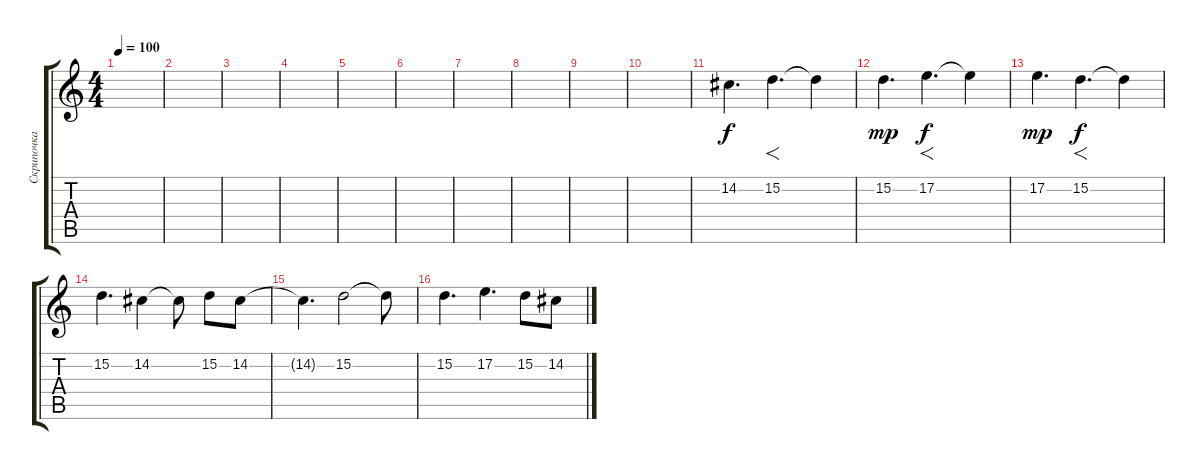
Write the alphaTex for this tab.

\track ("Скрипочка" "Скрипочка") {instrument viola}
\staff {score tabs}
\tuning (E4 B3 G3 D3 A2 E2) {hide}
\ts (4 4)
\tempo 100
\clef g2
\ks c
|
|
|
|
|
|
|
|
|
|
14.2.4{d instrument violin} 15.2.4{f d dy f} 15.2{t}.4 |
15.2.4{d dy mp} 17.2.4{f d dy f} 17.2{t}.4 |
17.2.4{d dy mp} 15.2.4{f d dy f} 15.2{t}.4 |
15.2.4{d} 14.2.4 14.2{t}.8 15.2.8 14.2.8 |
14.2{t}.4{d} 15.2.2 15.2{t}.8 |
15.2.4{d} 17.2.4{d} 15.2.8 14.2.8
